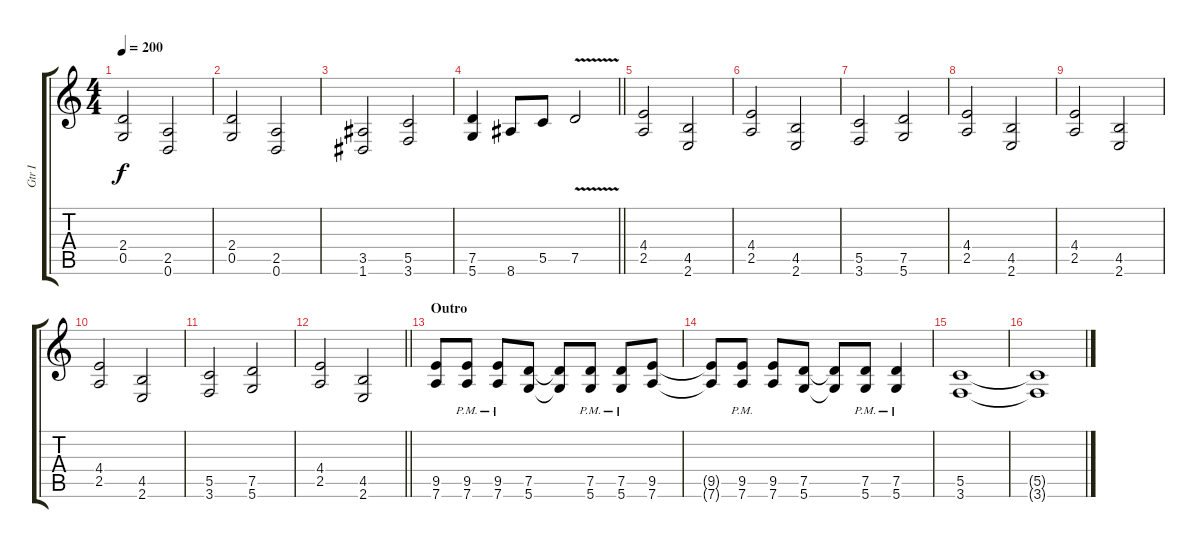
\track ("Gtr I" "Gtr I") {instrument overdrivenguitar}
\staff {score tabs}
\tuning (D4 A3 F3 C3 G2 D2) {hide}
\ts (4 4)
\tempo 200
\clef g2
\ks c
(2.4 0.5).2{dy f} (2.5 0.6).2 |
(2.4 0.5).2 (2.5 0.6).2 |
(3.5 1.6).2 (5.5 3.6).2 |
\barLineRight lightlight
(7.5 5.6).4 8.6.8 5.5.8 7.5{v}.2 |
(4.4 2.5).2 (4.5 2.6).2 |
(4.4 2.5).2 (4.5 2.6).2 |
(5.5 3.6).2 (7.5 5.6).2 |
(4.4 2.5).2 (4.5 2.6).2 |
(4.4 2.5).2 (4.5 2.6).2 |
(4.4 2.5).2 (4.5 2.6).2 |
(5.5 3.6).2 (7.5 5.6).2 |
\barLineRight lightlight
(4.4 2.5).2 (4.5 2.6).2 |
\section ("" "Outro")
(9.5 7.6).8 (9.5{pm} 7.6{pm}).8 (9.5{pm} 7.6{pm}).8 (7.5 5.6).8 (7.5{t} 5.6{t}).8 (7.5{pm} 5.6{pm}).8 (7.5{pm} 5.6{pm}).8 (9.5 7.6).8 |
(9.5{t} 7.6{t}).8 (9.5{pm} 7.6{pm}).8 (9.5 7.6).8 (7.5 5.6).8 (7.5{t} 5.6{t}).8 (7.5{pm} 5.6{pm}).8 (7.5{pm} 5.6{pm}).4 |
(5.5 3.6).1 |
(5.5{t} 3.6{t}).1
